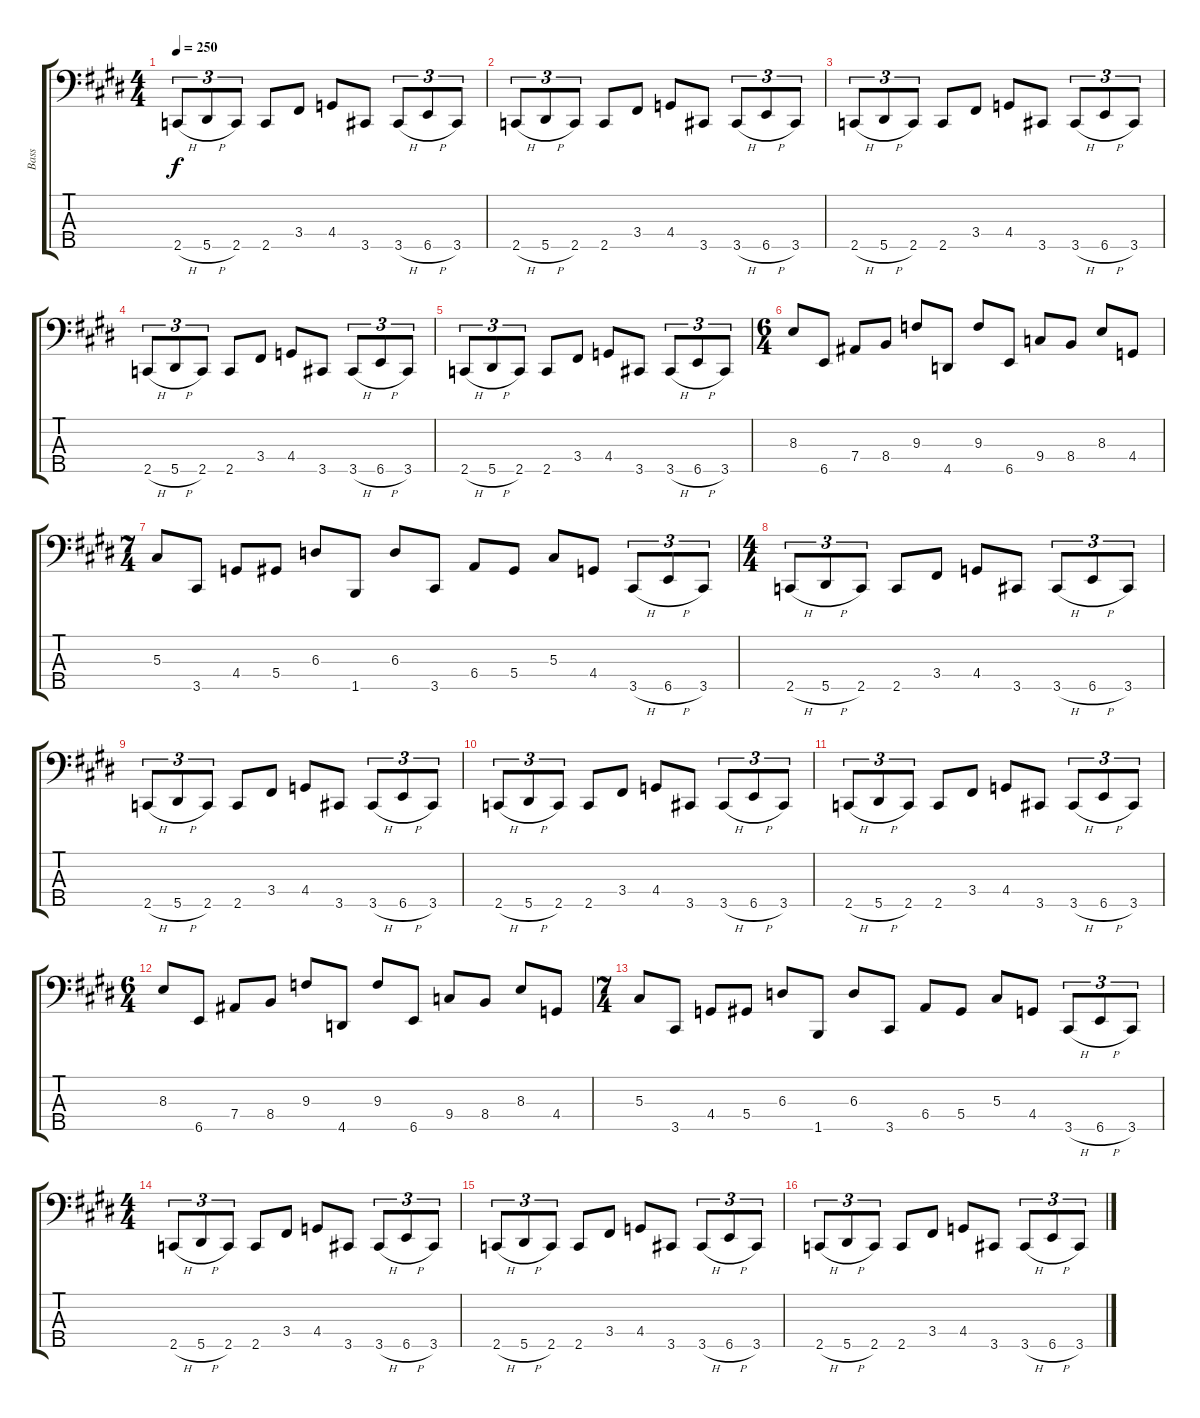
\track ("Bass" "Bass") {instrument electricbassfinger}
\staff {score tabs}
\tuning (Gb2 Db2 Ab1 Eb1 Bb0) {hide}
\ts (4 4)
\tempo 250
\clef f4
\ks c#minor
2.5{h}.8{tu (3 2) dy f} 5.5{h}.8{tu (3 2)} 2.5.8{tu (3 2)} 2.5.8 3.4.8 4.4.8 3.5.8 3.5{h}.8{tu (3 2)} 6.5{h}.8{tu (3 2)} 3.5.8{tu (3 2)} |
2.5{h}.8{tu (3 2)} 5.5{h}.8{tu (3 2)} 2.5.8{tu (3 2)} 2.5.8 3.4.8 4.4.8 3.5.8 3.5{h}.8{tu (3 2)} 6.5{h}.8{tu (3 2)} 3.5.8{tu (3 2)} |
2.5{h}.8{tu (3 2)} 5.5{h}.8{tu (3 2)} 2.5.8{tu (3 2)} 2.5.8 3.4.8 4.4.8 3.5.8 3.5{h}.8{tu (3 2)} 6.5{h}.8{tu (3 2)} 3.5.8{tu (3 2)} |
2.5{h}.8{tu (3 2)} 5.5{h}.8{tu (3 2)} 2.5.8{tu (3 2)} 2.5.8 3.4.8 4.4.8 3.5.8 3.5{h}.8{tu (3 2)} 6.5{h}.8{tu (3 2)} 3.5.8{tu (3 2)} |
2.5{h}.8{tu (3 2)} 5.5{h}.8{tu (3 2)} 2.5.8{tu (3 2)} 2.5.8 3.4.8 4.4.8 3.5.8 3.5{h}.8{tu (3 2)} 6.5{h}.8{tu (3 2)} 3.5.8{tu (3 2)} |
\ts (6 4)
8.3.8 6.5.8 7.4.8 8.4.8 9.3.8 4.5.8 9.3.8 6.5.8 9.4.8 8.4.8 8.3.8 4.4.8 |
\ts (7 4)
5.3.8 3.5.8 4.4.8 5.4.8 6.3.8 1.5.8 6.3.8 3.5.8 6.4.8 5.4.8 5.3.8 4.4.8 3.5{h}.8{tu (3 2)} 6.5{h}.8{tu (3 2)} 3.5.8{tu (3 2)} |
\ts (4 4)
2.5{h}.8{tu (3 2)} 5.5{h}.8{tu (3 2)} 2.5.8{tu (3 2)} 2.5.8 3.4.8 4.4.8 3.5.8 3.5{h}.8{tu (3 2)} 6.5{h}.8{tu (3 2)} 3.5.8{tu (3 2)} |
2.5{h}.8{tu (3 2)} 5.5{h}.8{tu (3 2)} 2.5.8{tu (3 2)} 2.5.8 3.4.8 4.4.8 3.5.8 3.5{h}.8{tu (3 2)} 6.5{h}.8{tu (3 2)} 3.5.8{tu (3 2)} |
2.5{h}.8{tu (3 2)} 5.5{h}.8{tu (3 2)} 2.5.8{tu (3 2)} 2.5.8 3.4.8 4.4.8 3.5.8 3.5{h}.8{tu (3 2)} 6.5{h}.8{tu (3 2)} 3.5.8{tu (3 2)} |
2.5{h}.8{tu (3 2)} 5.5{h}.8{tu (3 2)} 2.5.8{tu (3 2)} 2.5.8 3.4.8 4.4.8 3.5.8 3.5{h}.8{tu (3 2)} 6.5{h}.8{tu (3 2)} 3.5.8{tu (3 2)} |
\ts (6 4)
8.3.8 6.5.8 7.4.8 8.4.8 9.3.8 4.5.8 9.3.8 6.5.8 9.4.8 8.4.8 8.3.8 4.4.8 |
\ts (7 4)
5.3.8 3.5.8 4.4.8 5.4.8 6.3.8 1.5.8 6.3.8 3.5.8 6.4.8 5.4.8 5.3.8 4.4.8 3.5{h}.8{tu (3 2)} 6.5{h}.8{tu (3 2)} 3.5.8{tu (3 2)} |
\ts (4 4)
2.5{h}.8{tu (3 2)} 5.5{h}.8{tu (3 2)} 2.5.8{tu (3 2)} 2.5.8 3.4.8 4.4.8 3.5.8 3.5{h}.8{tu (3 2)} 6.5{h}.8{tu (3 2)} 3.5.8{tu (3 2)} |
2.5{h}.8{tu (3 2)} 5.5{h}.8{tu (3 2)} 2.5.8{tu (3 2)} 2.5.8 3.4.8 4.4.8 3.5.8 3.5{h}.8{tu (3 2)} 6.5{h}.8{tu (3 2)} 3.5.8{tu (3 2)} |
2.5{h}.8{tu (3 2)} 5.5{h}.8{tu (3 2)} 2.5.8{tu (3 2)} 2.5.8 3.4.8 4.4.8 3.5.8 3.5{h}.8{tu (3 2)} 6.5{h}.8{tu (3 2)} 3.5.8{tu (3 2)}
